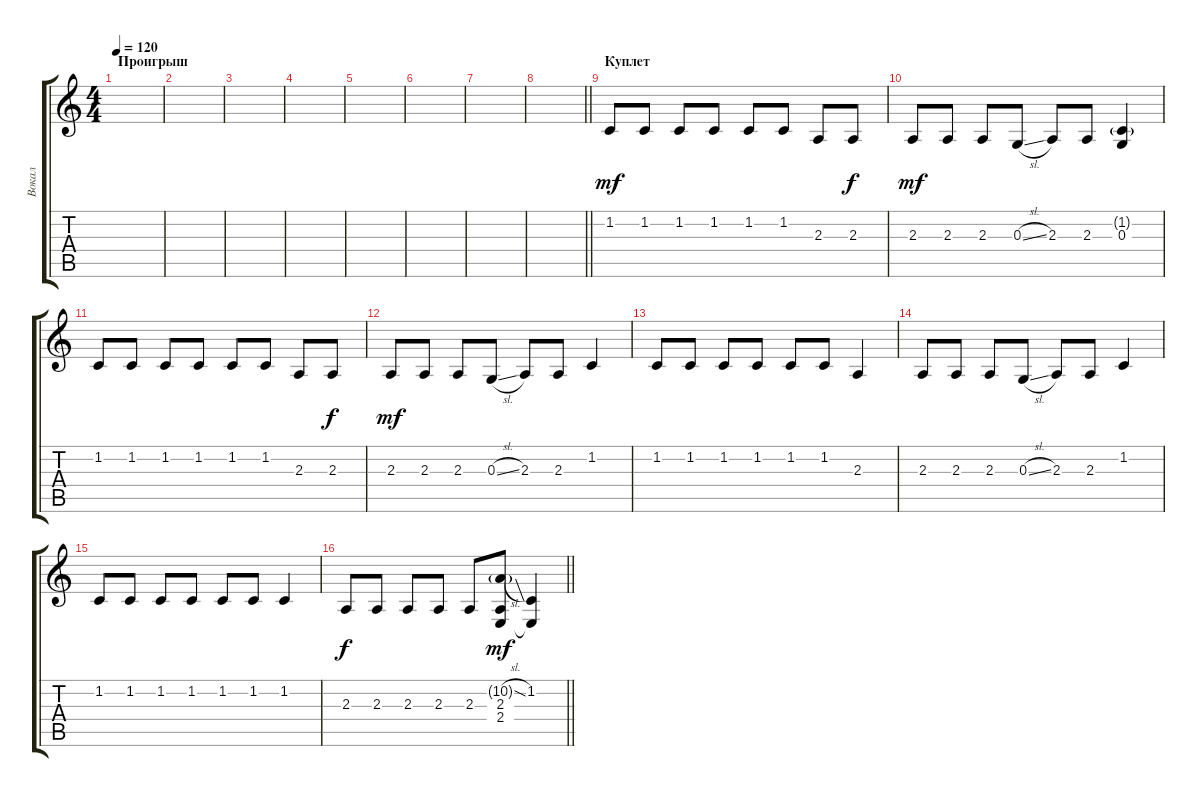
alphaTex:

\track ("Вокал" "Вокал") {instrument altosax}
\staff {score tabs}
\tuning (E4 B3 G3 D3 A2 E2) {hide}
\ts (4 4)
\section ("" "Проигрыш")
\tempo 120
\clef g2
\ks c
|
|
|
|
|
|
|
\barLineRight lightlight
|
\section ("" "Куплет")
1.2.8{dy mf} 1.2.8 1.2.8 1.2.8 1.2.8 1.2.8 2.3.8 2.3.8{dy f} |
2.3.8{dy mf} 2.3.8 2.3.8 0.3{sl}.8 2.3.8 2.3.8 (1.2{g} 0.3).4 |
1.2.8 1.2.8 1.2.8 1.2.8 1.2.8 1.2.8 2.3.8 2.3.8{dy f} |
2.3.8{dy mf} 2.3.8 2.3.8 0.3{sl}.8 2.3.8 2.3.8 1.2.4 |
1.2.8 1.2.8 1.2.8 1.2.8 1.2.8 1.2.8 2.3.4 |
2.3.8 2.3.8 2.3.8 0.3{sl}.8 2.3.8 2.3.8 1.2.4 |
1.2.8 1.2.8 1.2.8 1.2.8 1.2.8 1.2.8 1.2.4 |
\barLineRight lightlight
2.3.8{dy f} 2.3.8 2.3.8 2.3.8 2.3.8 (10.2{sl g} 2.3 2.4).8{dy mf} (1.2 2.4{t}).4
